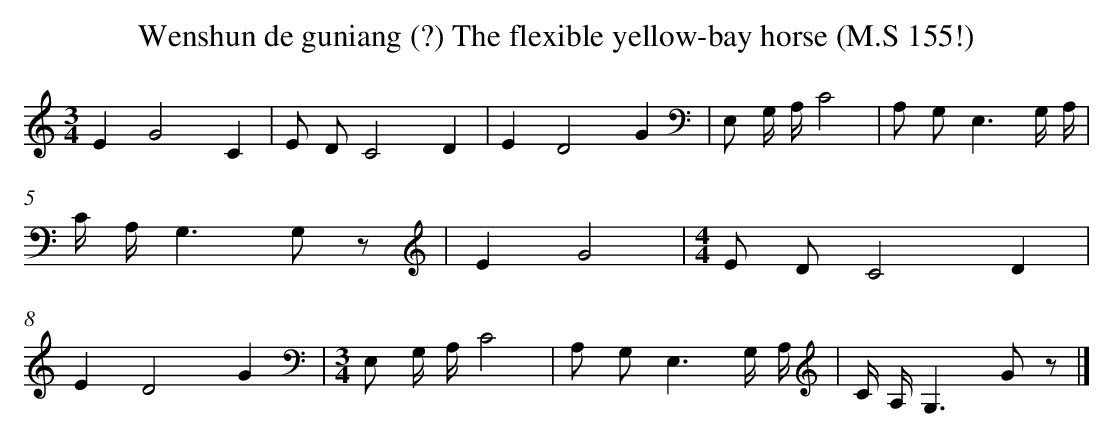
X:1
T: Wenshun de guniang (?) The flexible yellow-bay horse (M.S 155!)
L: 1/8
M: 3/4
K: C
E2G4C2 [I:setbarnb 1]|
E DC4D2 |
E2D4G2 |
E, G,/ A,/C4 |
A, G,2<E,2G,/ A,/ |
C/ A,/G,2>G,2 z |
E2G4 |
[M:4/4]E DC4D2 |
E2D4G2 |
[M:3/4]E, G,/ A,/C4 |
A, G,2<E,2G,/ A,/ |
C/ A,/G,2>G2 z |]
